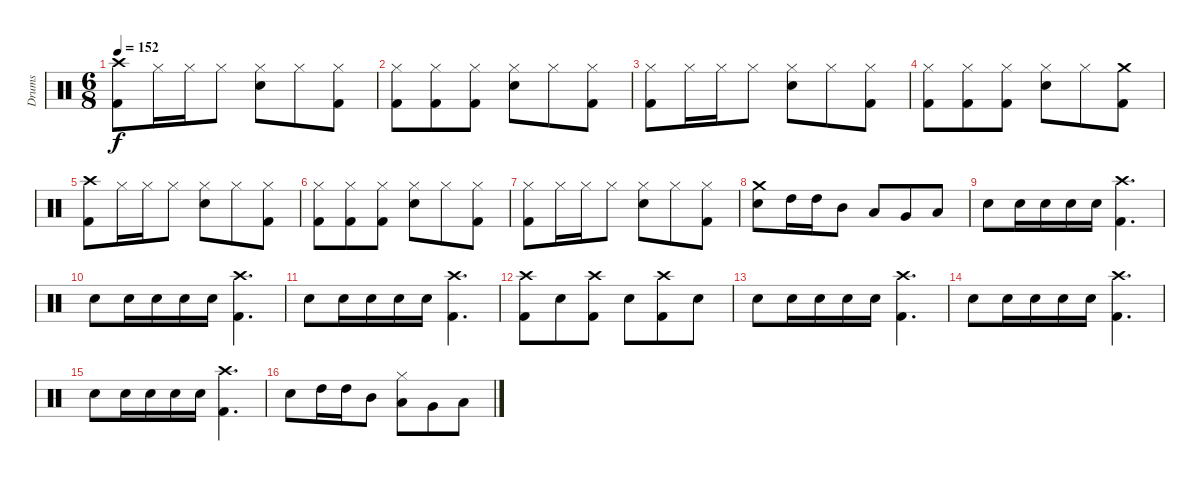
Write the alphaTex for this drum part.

\track ("Drums" "Drums") {instrument percussion}
\staff {score}
\articulation defaults
\ts (6 8)
\tempo 152
\clef neutral
\ks c
("Crash high (hit)" "Kick (hit) 2").8{dy f} "Hi-Hat (closed)".16 "Hi-Hat (closed)".16 "Hi-Hat (closed)".8 ("Electric Snare (hit)" "Hi-Hat (closed)").8 "Hi-Hat (closed)".8 ("Hi-Hat (closed)" "Kick (hit) 2").8 |
("Hi-Hat (closed)" "Kick (hit) 2").8 ("Hi-Hat (closed)" "Kick (hit) 2").8 ("Hi-Hat (closed)" "Kick (hit) 2").8 ("Electric Snare (hit)" "Hi-Hat (closed)").8 "Hi-Hat (closed)".8 ("Hi-Hat (closed)" "Kick (hit) 2").8 |
("Hi-Hat (closed)" "Kick (hit) 2").8 "Hi-Hat (closed)".16 "Hi-Hat (closed)".16 "Hi-Hat (closed)".8 ("Electric Snare (hit)" "Hi-Hat (closed)").8 "Hi-Hat (closed)".8 ("Hi-Hat (closed)" "Kick (hit) 2").8 |
("Hi-Hat (closed)" "Kick (hit) 2").8 ("Hi-Hat (closed)" "Kick (hit) 2").8 ("Hi-Hat (closed)" "Kick (hit) 2").8 ("Electric Snare (hit)" "Hi-Hat (closed)").8 "Hi-Hat (closed)".8 ("Crash medium (hit)" "Kick (hit) 2").8 |
("Crash high (hit)" "Kick (hit) 2").8 "Hi-Hat (closed)".16 "Hi-Hat (closed)".16 "Hi-Hat (closed)".8 ("Electric Snare (hit)" "Hi-Hat (closed)").8 "Hi-Hat (closed)".8 ("Hi-Hat (closed)" "Kick (hit) 2").8 |
("Hi-Hat (closed)" "Kick (hit) 2").8 ("Hi-Hat (closed)" "Kick (hit) 2").8 ("Hi-Hat (closed)" "Kick (hit) 2").8 ("Electric Snare (hit)" "Hi-Hat (closed)").8 "Hi-Hat (closed)".8 ("Hi-Hat (closed)" "Kick (hit) 2").8 |
("Hi-Hat (closed)" "Kick (hit) 2").8 "Hi-Hat (closed)".16 "Hi-Hat (closed)".16 "Hi-Hat (closed)".8 ("Electric Snare (hit)" "Hi-Hat (closed)").8 "Hi-Hat (closed)".8 ("Hi-Hat (closed)" "Kick (hit) 2").8 |
("Crash medium (hit)" "Electric Snare (hit)").8 "High Tom (hit)".16 "High Tom (hit)".16 "Mid Tom (hit)".8 "Low Tom (hit)".8 "Very Low Tom (hit)".8 "Low Floor Tom (hit)".8 |
"Electric Snare (hit)".8 "Electric Snare (hit)".16 "Electric Snare (hit)".16 "Electric Snare (hit)".16 "Electric Snare (hit)".16 ("Crash high (hit)" "Kick (hit) 2").4{d} |
"Electric Snare (hit)".8 "Electric Snare (hit)".16 "Electric Snare (hit)".16 "Electric Snare (hit)".16 "Electric Snare (hit)".16 ("Crash high (hit)" "Kick (hit) 2").4{d} |
"Electric Snare (hit)".8 "Electric Snare (hit)".16 "Electric Snare (hit)".16 "Electric Snare (hit)".16 "Electric Snare (hit)".16 ("Crash high (hit)" "Kick (hit) 2").4{d} |
("Crash high (hit)" "Kick (hit) 2").8 "Electric Snare (hit)".8 ("Crash high (hit)" "Kick (hit) 2").8 "Electric Snare (hit)".8 ("Crash high (hit)" "Kick (hit) 2").8 "Electric Snare (hit)".8 |
"Electric Snare (hit)".8 "Electric Snare (hit)".16 "Electric Snare (hit)".16 "Electric Snare (hit)".16 "Electric Snare (hit)".16 ("Crash high (hit)" "Kick (hit) 2").4{d} |
"Electric Snare (hit)".8 "Electric Snare (hit)".16 "Electric Snare (hit)".16 "Electric Snare (hit)".16 "Electric Snare (hit)".16 ("Crash high (hit)" "Kick (hit) 2").4{d} |
"Electric Snare (hit)".8 "Electric Snare (hit)".16 "Electric Snare (hit)".16 "Electric Snare (hit)".16 "Electric Snare (hit)".16 ("Crash high (hit)" "Kick (hit) 2").4{d} |
"Electric Snare (hit)".8 "High Tom (hit)".16 "High Tom (hit)".16 "Mid Tom (hit)".8 ("Low Tom (hit)" "Hi-Hat (closed)").8 "Very Low Tom (hit)".8 "Low Floor Tom (hit)".8
